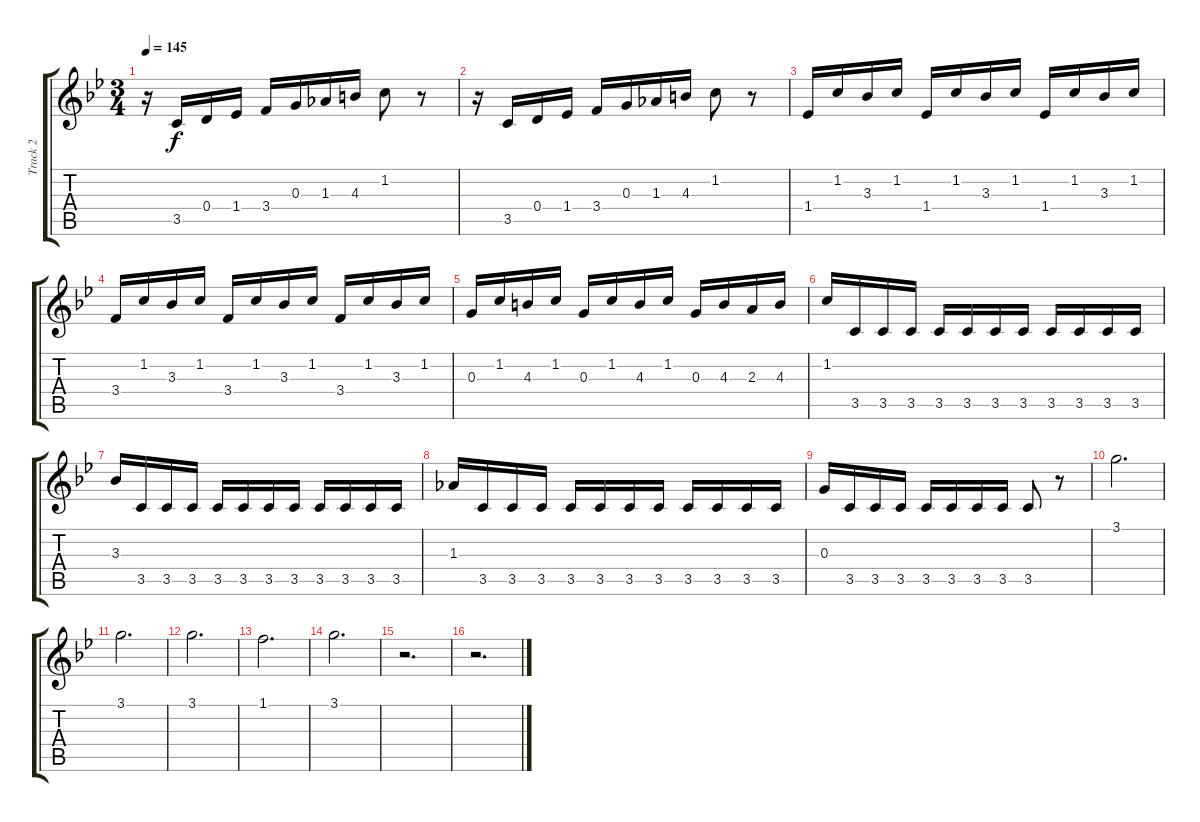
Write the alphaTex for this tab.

\track ("Track 2" "Track 2") {instrument distortionguitar}
\staff {score tabs}
\tuning (E4 B3 G3 D3 A2 E2) {hide}
\ts (3 4)
\tempo 145
\clef g2
\ks bb
r.16{dy f} 3.5.16 0.4.16 1.4.16 3.4.16 0.3.16 1.3.16 4.3.16 1.2.8 r.8 |
r.16 3.5.16 0.4.16 1.4.16 3.4.16 0.3.16 1.3.16 4.3.16 1.2.8 r.8 |
1.4.16 1.2.16 3.3.16 1.2.16 1.4.16 1.2.16 3.3.16 1.2.16 1.4.16 1.2.16 3.3.16 1.2.16 |
3.4.16 1.2.16 3.3.16 1.2.16 3.4.16 1.2.16 3.3.16 1.2.16 3.4.16 1.2.16 3.3.16 1.2.16 |
0.3.16 1.2.16 4.3.16 1.2.16 0.3.16 1.2.16 4.3.16 1.2.16 0.3.16 4.3.16 2.3.16 4.3.16 |
1.2.16 3.5.16 3.5.16 3.5.16 3.5.16 3.5.16 3.5.16 3.5.16 3.5.16 3.5.16 3.5.16 3.5.16 |
3.3.16 3.5.16 3.5.16 3.5.16 3.5.16 3.5.16 3.5.16 3.5.16 3.5.16 3.5.16 3.5.16 3.5.16 |
1.3.16 3.5.16 3.5.16 3.5.16 3.5.16 3.5.16 3.5.16 3.5.16 3.5.16 3.5.16 3.5.16 3.5.16 |
0.3.16 3.5.16 3.5.16 3.5.16 3.5.16 3.5.16 3.5.16 3.5.16 3.5.8 r.8 |
3.1.2{d} |
3.1.2{d} |
3.1.2{d} |
1.1.2{d} |
3.1.2{d} |
r.2{d} |
r.2{d}
